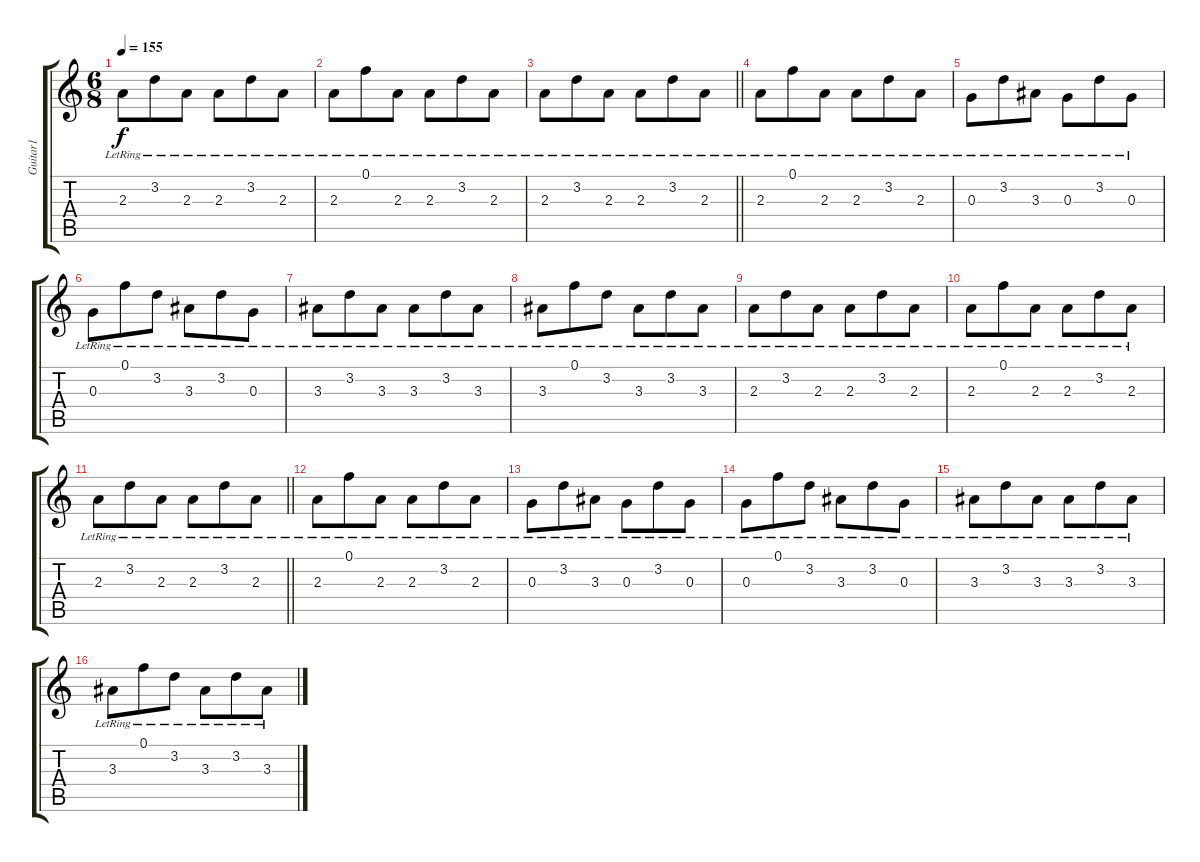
\track ("Guitar1" "Guitar1") {instrument acousticguitarnylon}
\staff {score tabs}
\tuning (F4 B3 G3 D3 A2 E2) {hide}
\ts (6 8)
\tempo 155
\clef g2
\ks c
2.3{lr}.8{dy f} 3.2{lr}.8 2.3{lr}.8 2.3{lr}.8 3.2{lr}.8 2.3{lr}.8 |
2.3{lr}.8 0.1{lr}.8 2.3{lr}.8 2.3{lr}.8 3.2{lr}.8 2.3{lr}.8 |
\barLineRight lightlight
2.3{lr}.8 3.2{lr}.8 2.3{lr}.8 2.3{lr}.8 3.2{lr}.8 2.3{lr}.8 |
2.3{lr}.8 0.1{lr}.8 2.3{lr}.8 2.3{lr}.8 3.2{lr}.8 2.3{lr}.8 |
0.3{lr}.8 3.2{lr}.8 3.3{lr}.8 0.3{lr}.8 3.2{lr}.8 0.3{lr}.8 |
0.3{lr}.8 0.1{lr}.8 3.2{lr}.8 3.3{lr}.8 3.2{lr}.8 0.3{lr}.8 |
3.3{lr}.8 3.2{lr}.8 3.3{lr}.8 3.3{lr}.8 3.2{lr}.8 3.3{lr}.8 |
3.3{lr}.8 0.1{lr}.8 3.2{lr}.8 3.3{lr}.8 3.2{lr}.8 3.3{lr}.8 |
2.3{lr}.8 3.2{lr}.8 2.3{lr}.8 2.3{lr}.8 3.2{lr}.8 2.3{lr}.8 |
2.3{lr}.8 0.1{lr}.8 2.3{lr}.8 2.3{lr}.8 3.2{lr}.8 2.3{lr}.8 |
\barLineRight lightlight
2.3{lr}.8 3.2{lr}.8 2.3{lr}.8 2.3{lr}.8 3.2{lr}.8 2.3{lr}.8 |
2.3{lr}.8 0.1{lr}.8 2.3{lr}.8 2.3{lr}.8 3.2{lr}.8 2.3{lr}.8 |
0.3{lr}.8 3.2{lr}.8 3.3{lr}.8 0.3{lr}.8 3.2{lr}.8 0.3{lr}.8 |
0.3{lr}.8 0.1{lr}.8 3.2{lr}.8 3.3{lr}.8 3.2{lr}.8 0.3{lr}.8 |
3.3{lr}.8 3.2{lr}.8 3.3{lr}.8 3.3{lr}.8 3.2{lr}.8 3.3{lr}.8 |
3.3{lr}.8 0.1{lr}.8 3.2{lr}.8 3.3{lr}.8 3.2{lr}.8 3.3{lr}.8
